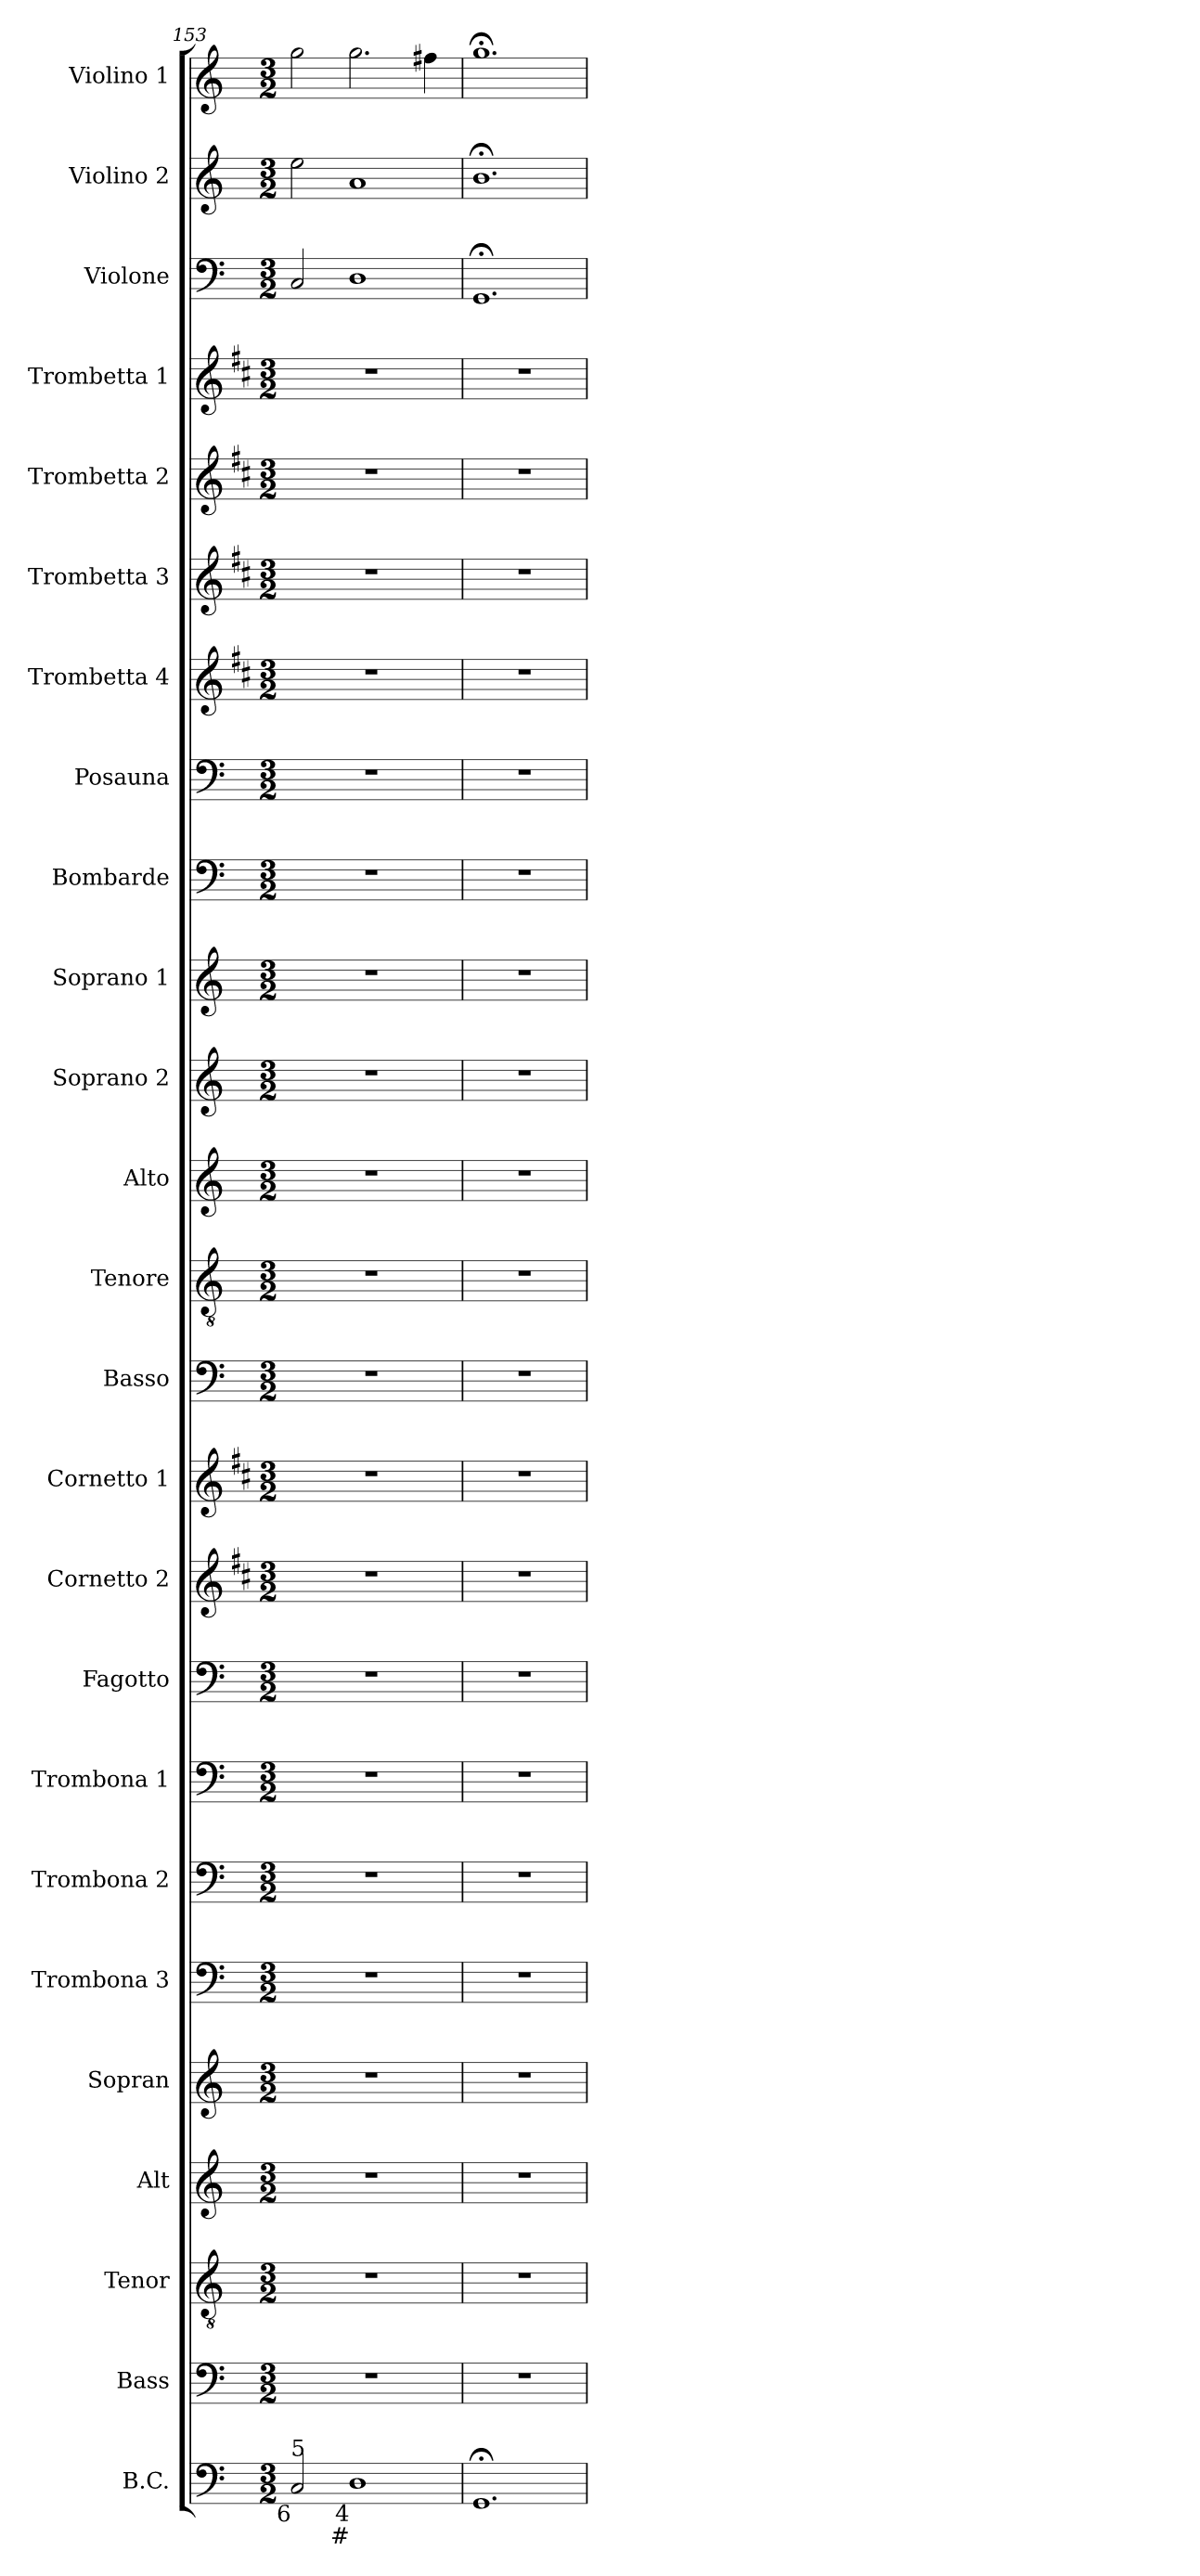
**kern	**kern	**kern	**kern	**kern	**kern	**kern	**kern	**kern	**kern	**kern	**kern	**kern	**kern	**kern	**kern	**kern	**kern	**kern	**kern	**kern	**kern	**kern	**kern	**kern
*part25	*part24	*part23	*part22	*part21	*part20	*part19	*part18	*part17	*part16	*part15	*part14	*part13	*part12	*part11	*part10	*part9	*part8	*part7	*part6	*part5	*part4	*part3	*part2	*part1
*staff25	*staff24	*staff23	*staff22	*staff21	*staff20	*staff19	*staff18	*staff17	*staff16	*staff15	*staff14	*staff13	*staff12	*staff11	*staff10	*staff9	*staff8	*staff7	*staff6	*staff5	*staff4	*staff3	*staff2	*staff1
*I"B.C.	*I"Bass	*I"Tenor	*I"Alt	*I"Sopran	*I"Trombona 3	*I"Trombona 2	*I"Trombona 1	*I"Fagotto	*I"Cornetto 2	*I"Cornetto 1	*I"Basso	*I"Tenore	*I"Alto	*I"Soprano 2	*I"Soprano 1	*I"Bombarde	*I"Posauna	*I"Trombetta 4	*I"Trombetta 3	*I"Trombetta 2	*I"Trombetta 1	*I"Violone	*I"Violino 2	*I"Violino 1
*I'B.C.	*I'B.	*I'T.	*I'A.	*I'S.	*I'Tbn. 2	*I'Tbn. 2	*I'Tbn. 1	*I'Fag.	*I'Cor. 2	*I'Cor. 1	*I'B.	*I'T.	*I'A.	*I'S.	*I'S.	*	*	*	*	*	*	*	*I'Vl. 2	*I'Vl. 1
*clefF4	*clefF4	*clefGv2	*clefG2	*clefG2	*clefF4	*clefF4	*clefF4	*clefF4	*clefG2	*clefG2	*clefF4	*clefGv2	*clefG2	*clefG2	*clefG2	*clefF4	*clefF4	*clefG2	*clefG2	*clefG2	*clefG2	*clefF4	*clefG2	*clefG2
*	*	*ITrd7c12	*	*	*	*	*	*	*ITrd1c2	*ITrd1c2	*	*ITrd7c12	*	*	*	*	*	*ITrd1c2	*ITrd1c2	*ITrd1c2	*ITrd1c2	*	*	*
*k[]	*k[]	*k[]	*k[]	*k[]	*k[]	*k[]	*k[]	*k[]	*k[]	*k[]	*k[]	*k[]	*k[]	*k[]	*k[]	*k[]	*k[]	*k[]	*k[]	*k[]	*k[]	*k[]	*k[]	*k[]
*C:	*C:	*C:	*C:	*C:	*C:	*C:	*C:	*C:	*C:	*C:	*C:	*C:	*C:	*C:	*C:	*C:	*C:	*C:	*C:	*C:	*C:	*C:	*C:	*C:
*M3/2	*M3/2	*M3/2	*M3/2	*M3/2	*M3/2	*M3/2	*M3/2	*M3/2	*M3/2	*M3/2	*M3/2	*M3/2	*M3/2	*M3/2	*M3/2	*M3/2	*M3/2	*M3/2	*M3/2	*M3/2	*M3/2	*M3/2	*M3/2	*M3/2
=153	=153	=153	=153	=153	=153	=153	=153	=153	=153	=153	=153	=153	=153	=153	=153	=153	=153	=153	=153	=153	=153	=153	=153	=153
!LO:TX:b:rj:t=6	!	!	!	!	!	!	!	!	!	!	!	!	!	!	!	!	!	!	!	!	!	!	!	!
!LO:TX:t=5	!	!	!	!	!	!	!	!	!	!	!	!	!	!	!	!	!	!	!	!	!	!	!	!
!	!LO:N:vis=1	!LO:N:vis=1	!LO:N:vis=1	!LO:N:vis=1	!LO:N:vis=1	!LO:N:vis=1	!LO:N:vis=1	!LO:N:vis=1	!LO:N:vis=1	!LO:N:vis=1	!LO:N:vis=1	!LO:N:vis=1	!LO:N:vis=1	!LO:N:vis=1	!LO:N:vis=1	!LO:N:vis=1	!LO:N:vis=1	!LO:N:vis=1	!LO:N:vis=1	!LO:N:vis=1	!LO:N:vis=1	!	!	!
2Ci/	1.r	1.r	1.r	1.r	1.r	1.r	1.r	1.r	1.r	1.r	1.r	1.r	1.r	1.r	1.r	1.r	1.r	1.r	1.r	1.r	1.r	2Ci/	2eei\	2ggi\
!LO:TX:b:rj:t=4	!	!	!	!	!	!	!	!	!	!	!	!	!	!	!	!	!	!	!	!	!	!	!	!
!LO:TX:b:rj:t=#	!	!	!	!	!	!	!	!	!	!	!	!	!	!	!	!	!	!	!	!	!	!	!	!
1Di	.	.	.	.	.	.	.	.	.	.	.	.	.	.	.	.	.	.	.	.	.	1Di	1ai	2.ggi\
.	.	.	.	.	.	.	.	.	.	.	.	.	.	.	.	.	.	.	.	.	.	.	.	4ff#Xi\
=154	=154	=154	=154	=154	=154	=154	=154	=154	=154	=154	=154	=154	=154	=154	=154	=154	=154	=154	=154	=154	=154	=154	=154	=154
!	!LO:N:vis=1	!LO:N:vis=1	!LO:N:vis=1	!LO:N:vis=1	!LO:N:vis=1	!LO:N:vis=1	!LO:N:vis=1	!LO:N:vis=1	!LO:N:vis=1	!LO:N:vis=1	!LO:N:vis=1	!LO:N:vis=1	!LO:N:vis=1	!LO:N:vis=1	!LO:N:vis=1	!LO:N:vis=1	!LO:N:vis=1	!LO:N:vis=1	!LO:N:vis=1	!LO:N:vis=1	!LO:N:vis=1	!	!	!
1.GG;i	1.r	1.r	1.r	1.r	1.r	1.r	1.r	1.r	1.r	1.r	1.r	1.r	1.r	1.r	1.r	1.r	1.r	1.r	1.r	1.r	1.r	1.GG;i	1.b;i	1.gg;i
=	=	=	=	=	=	=	=	=	=	=	=	=	=	=	=	=	=	=	=	=	=	=	=	=
*-	*-	*-	*-	*-	*-	*-	*-	*-	*-	*-	*-	*-	*-	*-	*-	*-	*-	*-	*-	*-	*-	*-	*-	*-
